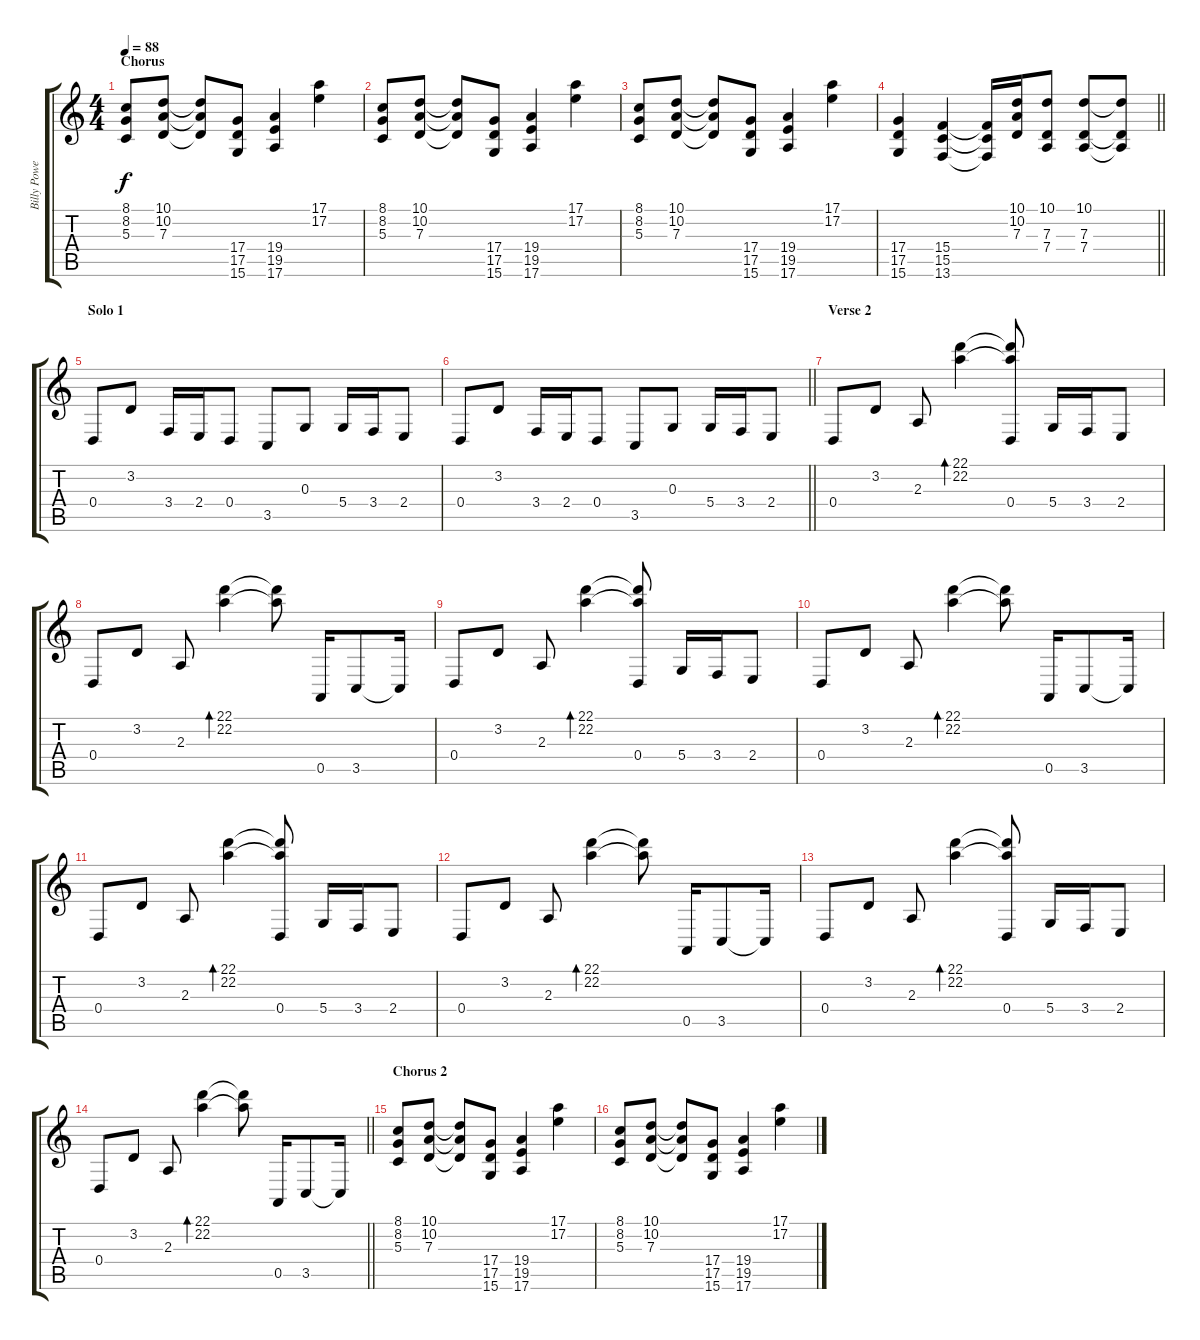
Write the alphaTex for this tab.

\track ("Billy Powell - RH" "Billy Powe") {instrument brightacousticpiano}
\staff {score tabs}
\tuning (E4 B3 G3 D3 A2 E2) {hide}
\ts (4 4)
\section ("" "Chorus")
\tempo 88
\clef g2
\ks c
(8.1 8.2 5.3).8{dy f volume 11 balance 3 instrument rockorgan} (10.1 10.2 7.3).8 (10.1{t} 10.2{t} 7.3{t}).8 (17.4 17.5 15.6).8 (19.4 19.5 17.6).4 (17.1 17.2).4 |
(8.1 8.2 5.3).8 (10.1 10.2 7.3).8 (10.1{t} 10.2{t} 7.3{t}).8 (17.4 17.5 15.6).8 (19.4 19.5 17.6).4 (17.1 17.2).4 |
(8.1 8.2 5.3).8 (10.1 10.2 7.3).8 (10.1{t} 10.2{t} 7.3{t}).8 (17.4 17.5 15.6).8 (19.4 19.5 17.6).4 (17.1 17.2).4 |
\barLineRight lightlight
(17.4 17.5 15.6).4 (15.4 15.5 13.6).4 (15.4{t} 15.5{t} 13.6{t}).16 (10.1 10.2 7.3).16 (10.1 7.3 7.4).8 (10.1 7.3 7.4).8 (10.1{t} 7.3{t} 7.4{t}).8 |
\section ("" "Solo 1")
0.4.8{volume 13 balance 15 instrument brightacousticpiano} 3.2.8 3.4.16 2.4.16 0.4.8 3.5.8 0.3.8 5.4.16 3.4.16 2.4.8 |
\barLineRight lightlight
0.4.8{instrument brightacousticpiano} 3.2.8 3.4.16 2.4.16 0.4.8 3.5.8 0.3.8 5.4.16 3.4.16 2.4.8 |
\section ("" "Verse 2")
0.4.8 3.2.8 2.3.8 (22.1 22.2).4{bd 120} (22.1{t} 22.2{t} 0.4).8 5.4.16 3.4.16 2.4.8 |
0.4.8 3.2.8 2.3.8 (22.1 22.2).4{bd 120} (22.1{t} 22.2{t}).8 0.5.16 3.5.8 3.5{t}.16 |
0.4.8 3.2.8 2.3.8 (22.1 22.2).4{bd 120} (22.1{t} 22.2{t} 0.4).8 5.4.16 3.4.16 2.4.8 |
0.4.8 3.2.8 2.3.8 (22.1 22.2).4{bd 120} (22.1{t} 22.2{t}).8 0.5.16 3.5.8 3.5{t}.16 |
0.4.8 3.2.8 2.3.8 (22.1 22.2).4{bd 120} (22.1{t} 22.2{t} 0.4).8 5.4.16 3.4.16 2.4.8 |
0.4.8 3.2.8 2.3.8 (22.1 22.2).4{bd 120} (22.1{t} 22.2{t}).8 0.5.16 3.5.8 3.5{t}.16 |
0.4.8 3.2.8 2.3.8 (22.1 22.2).4{bd 120} (22.1{t} 22.2{t} 0.4).8 5.4.16 3.4.16 2.4.8 |
\barLineRight lightlight
0.4.8 3.2.8 2.3.8 (22.1 22.2).4{bd 120} (22.1{t} 22.2{t}).8 0.5.16 3.5.8 3.5{t}.16 |
\section ("" "Chorus 2")
(8.1 8.2 5.3).8{volume 11 balance 3 instrument drawbarorgan} (10.1 10.2 7.3).8 (10.1{t} 10.2{t} 7.3{t}).8 (17.4 17.5 15.6).8 (19.4 19.5 17.6).4 (17.1 17.2).4 |
(8.1 8.2 5.3).8 (10.1 10.2 7.3).8 (10.1{t} 10.2{t} 7.3{t}).8 (17.4 17.5 15.6).8 (19.4 19.5 17.6).4 (17.1 17.2).4
